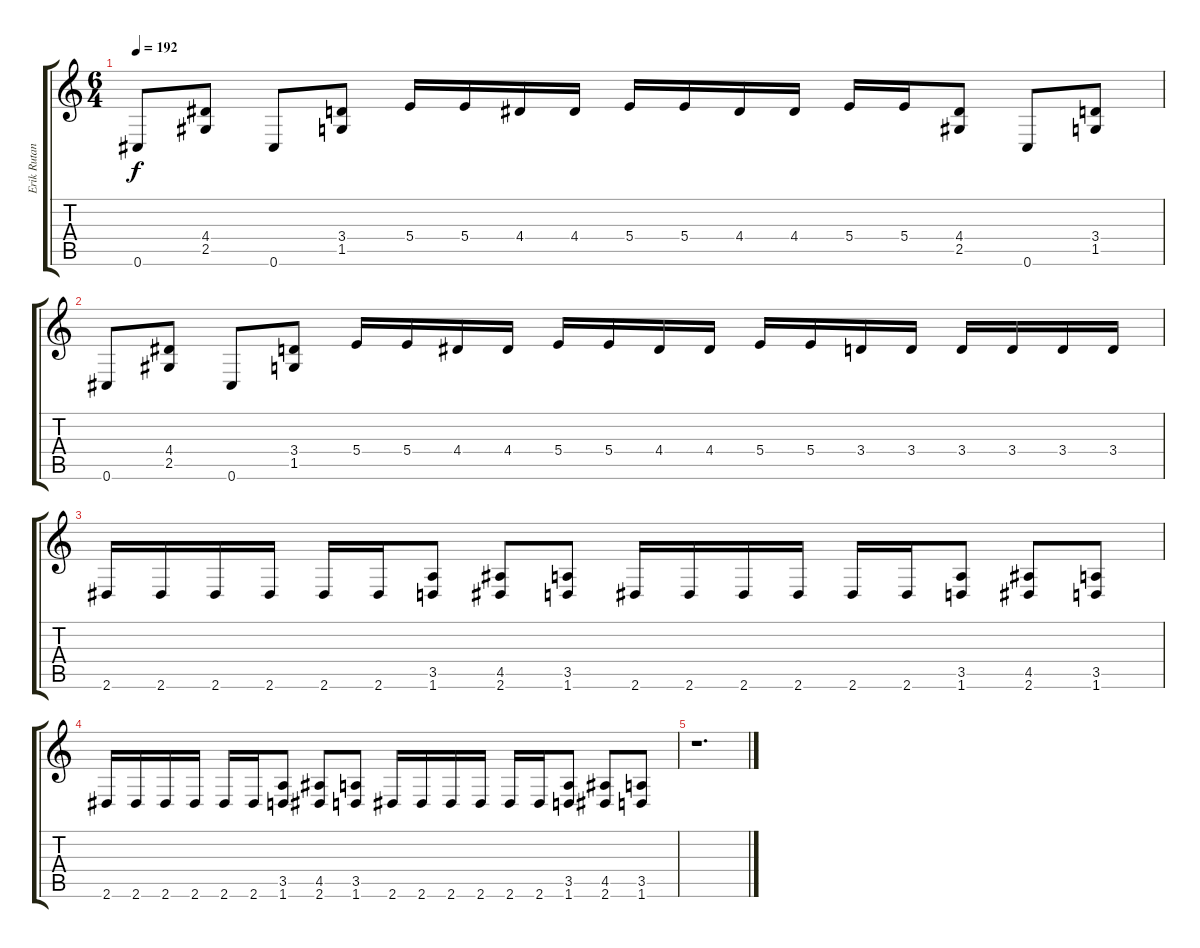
\track ("Erik Rutan" "Erik Rutan") {instrument distortionguitar}
\staff {score tabs}
\tuning (Db4 Ab3 E3 B2 Gb2 Db2) {hide}
\ts (6 4)
\tempo 192
\clef g2
\ks c
0.6.8{dy f} (4.4 2.5).8 0.6.8 (3.4 1.5).8 5.4.16 5.4.16 4.4.16 4.4.16 5.4.16 5.4.16 4.4.16 4.4.16 5.4.16 5.4.16 (4.4 2.5).8 0.6.8 (3.4 1.5).8 |
0.6.8 (4.4 2.5).8 0.6.8 (3.4 1.5).8 5.4.16 5.4.16 4.4.16 4.4.16 5.4.16 5.4.16 4.4.16 4.4.16 5.4.16 5.4.16 3.4.16 3.4.16 3.4.16 3.4.16 3.4.16 3.4.16 |
2.6.16 2.6.16 2.6.16 2.6.16 2.6.16 2.6.16 (3.5 1.6).8 (4.5 2.6).8 (3.5 1.6).8 2.6.16 2.6.16 2.6.16 2.6.16 2.6.16 2.6.16 (3.5 1.6).8 (4.5 2.6).8 (3.5 1.6).8 |
2.6.16 2.6.16 2.6.16 2.6.16 2.6.16 2.6.16 (3.5 1.6).8 (4.5 2.6).8 (3.5 1.6).8 2.6.16 2.6.16 2.6.16 2.6.16 2.6.16 2.6.16 (3.5 1.6).8 (4.5 2.6).8 (3.5 1.6).8 |
r.1{d}
